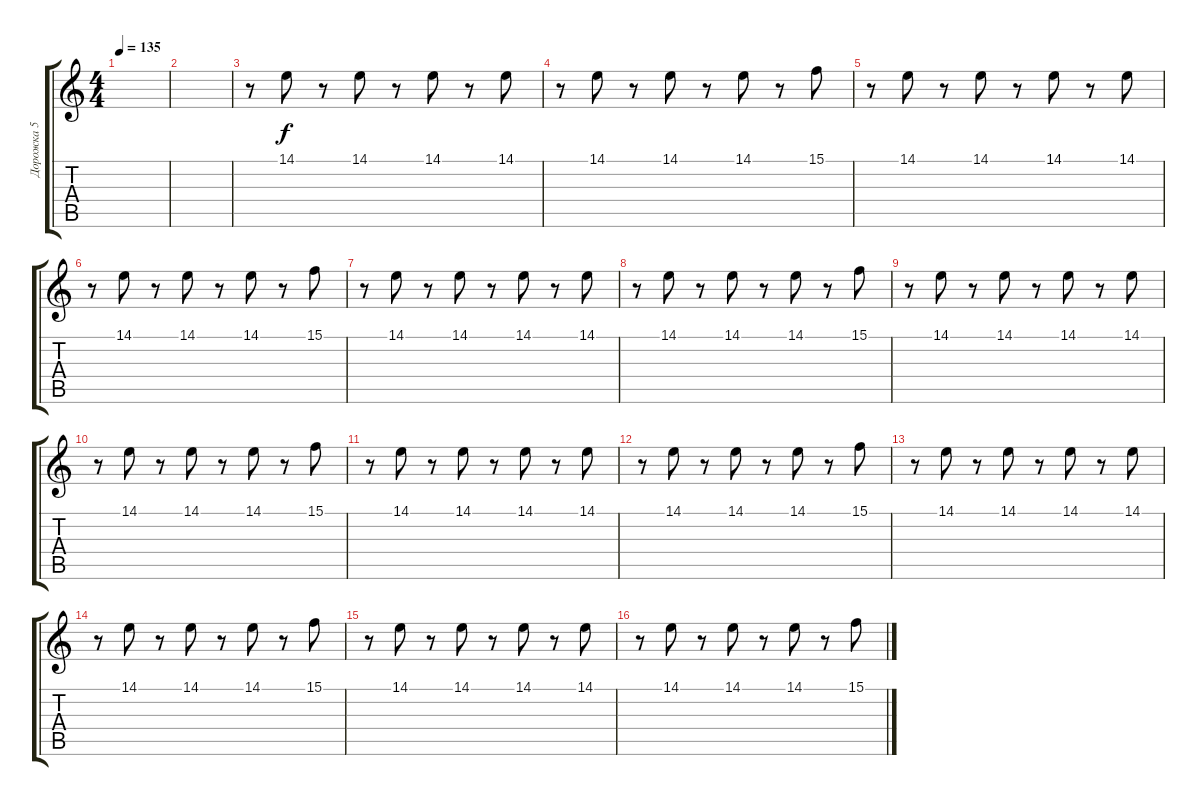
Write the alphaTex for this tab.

\track ("Дорожка 5" "Дорожка 5") {instrument lead1square}
\staff {score tabs}
\tuning (D4 A3 F3 C3 G2 C2) {hide}
\ts (4 4)
\tempo 135
\clef g2
\ks c
|
|
r.8 14.1.8 r.8 14.1.8 r.8 14.1.8 r.8 14.1.8 |
r.8 14.1.8 r.8 14.1.8 r.8 14.1.8 r.8 15.1.8 |
r.8 14.1.8 r.8 14.1.8 r.8 14.1.8 r.8 14.1.8 |
r.8 14.1.8 r.8 14.1.8 r.8 14.1.8 r.8 15.1.8 |
r.8 14.1.8 r.8 14.1.8 r.8 14.1.8 r.8 14.1.8 |
r.8 14.1.8 r.8 14.1.8 r.8 14.1.8 r.8 15.1.8 |
r.8 14.1.8 r.8 14.1.8 r.8 14.1.8 r.8 14.1.8 |
r.8 14.1.8 r.8 14.1.8 r.8 14.1.8 r.8 15.1.8 |
r.8 14.1.8 r.8 14.1.8 r.8 14.1.8 r.8 14.1.8 |
r.8 14.1.8 r.8 14.1.8 r.8 14.1.8 r.8 15.1.8 |
r.8 14.1.8 r.8 14.1.8 r.8 14.1.8 r.8 14.1.8 |
r.8 14.1.8 r.8 14.1.8 r.8 14.1.8 r.8 15.1.8 |
r.8 14.1.8 r.8 14.1.8 r.8 14.1.8 r.8 14.1.8 |
r.8 14.1.8 r.8 14.1.8 r.8 14.1.8 r.8 15.1.8
